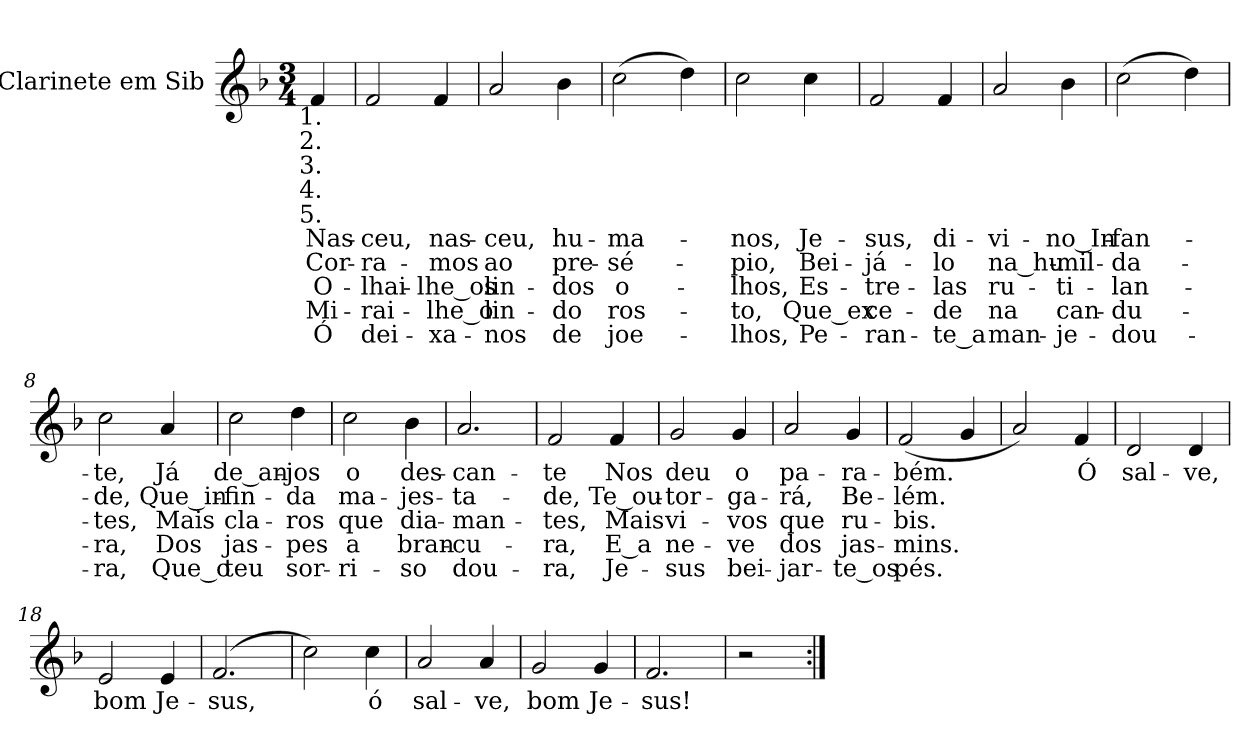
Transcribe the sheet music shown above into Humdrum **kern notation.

**kern	**text	**text	**text	**text	**text
*part1	*part1	*part1	*part1	*part1	*part1
*staff1	*staff1	*staff1	*staff1	*staff1	*staff1
*I"Clarinete em Sib	*	*	*	*	*
*I'Cl.	*	*	*	*	*
!!LO:PB:g=z
*clefG2	*	*	*	*	*
*ITrd1c2	*	*	*	*	*
*k[b-e-a-]	*	*	*	*	*
*E-:	*	*	*	*	*
*M3/4	*	*	*	*	*
*MM120	*	*	*	*	*
=	=	=	=	=	=
!LO:TX:b:cj:t=1.	!	!	!	!	!
!LO:TX:b:cj:t=2.	!	!	!	!	!
!LO:TX:b:cj:t=3.	!	!	!	!	!
!LO:TX:b:cj:t=4.	!	!	!	!	!
!LO:TX:b:cj:t=5.	!	!	!	!	!
!	!LO:LY:b:color=#000000	!LO:LY:b:color=#000000	!LO:LY:b:color=#000000	!LO:LY:b:color=#000000	!LO:LY:b:color=#000000
4e-i/	Nas-	Cor-	O-	Mi-	Ó
=1	=1	=1	=1	=1	=1
!	!LO:LY:b:color=#000000	!LO:LY:b:color=#000000	!LO:LY:b:color=#000000	!LO:LY:b:color=#000000	!LO:LY:b:color=#000000
2e-i/	-ceu,	-ra-	-lhai-	-rai-	dei-
!	!LO:LY:b:color=#000000	!LO:LY:b:color=#000000	!LO:LY:b:color=#000000	!LO:LY:b:color=#000000	!LO:LY:b:color=#000000
4e-i/	nas-	-mos	-lhe_os	-lhe_o	-xa-
=2	=2	=2	=2	=2	=2
!	!LO:LY:b:color=#000000	!LO:LY:b:color=#000000	!LO:LY:b:color=#000000	!LO:LY:b:color=#000000	!LO:LY:b:color=#000000
2gi/	-ceu,	ao	lin-	lin-	-nos
!	!LO:LY:b:color=#000000	!LO:LY:b:color=#000000	!LO:LY:b:color=#000000	!LO:LY:b:color=#000000	!LO:LY:b:color=#000000
4a-i\	hu-	pre-	-dos	-do	de
=3	=3	=3	=3	=3	=3
!	!LO:LY:b:color=#000000	!LO:LY:b:color=#000000	!LO:LY:b:color=#000000	!LO:LY:b:color=#000000	!LO:LY:b:color=#000000
(2b-i\	-ma-	-sé-	o-	ros-	joe-
4cci\)	.	.	.	.	.
=4	=4	=4	=4	=4	=4
!	!LO:LY:b:color=#000000	!LO:LY:b:color=#000000	!LO:LY:b:color=#000000	!LO:LY:b:color=#000000	!LO:LY:b:color=#000000
2b-i\	-nos,	-pio,	-lhos,	-to,	-lhos,
!	!LO:LY:b:color=#000000	!LO:LY:b:color=#000000	!LO:LY:b:color=#000000	!LO:LY:b:color=#000000	!LO:LY:b:color=#000000
4b-i\	Je-	Bei-	Es-	Que_ex-	Pe-
=5	=5	=5	=5	=5	=5
!	!LO:LY:b:color=#000000	!LO:LY:b:color=#000000	!LO:LY:b:color=#000000	!LO:LY:b:color=#000000	!LO:LY:b:color=#000000
2e-i/	-sus,	-já-	-tre-	-ce-	-ran-
!	!LO:LY:b:color=#000000	!LO:LY:b:color=#000000	!LO:LY:b:color=#000000	!LO:LY:b:color=#000000	!LO:LY:b:color=#000000
4e-i/	di-	-lo	-las	-de	-te_a
=6	=6	=6	=6	=6	=6
!	!LO:LY:b:color=#000000	!LO:LY:b:color=#000000	!LO:LY:b:color=#000000	!LO:LY:b:color=#000000	!LO:LY:b:color=#000000
2gi/	-vi-	na_hu-	ru-	na	man-
!	!LO:LY:b:color=#000000	!LO:LY:b:color=#000000	!LO:LY:b:color=#000000	!LO:LY:b:color=#000000	!LO:LY:b:color=#000000
4a-i\	-no_In-	-mil-	-ti-	can-	-je-
=7	=7	=7	=7	=7	=7
!	!LO:LY:b:color=#000000	!LO:LY:b:color=#000000	!LO:LY:b:color=#000000	!LO:LY:b:color=#000000	!LO:LY:b:color=#000000
(2b-i\	-fan-	-da-	-lan-	-du-	-dou-
4cci\)	.	.	.	.	.
=8	=8	=8	=8	=8	=8
!	!LO:LY:b:color=#000000	!LO:LY:b:color=#000000	!LO:LY:b:color=#000000	!LO:LY:b:color=#000000	!LO:LY:b:color=#000000
2b-i\	-te,	-de,	-tes,	-ra,	-ra,
!	!LO:LY:b:color=#000000	!LO:LY:b:color=#000000	!LO:LY:b:color=#000000	!LO:LY:b:color=#000000	!LO:LY:b:color=#000000
4gi/	Já	Que_in-	Mais	Dos	Que_o
!!LO:LB:g=z
=9	=9	=9	=9	=9	=9
!	!LO:LY:b:color=#000000	!LO:LY:b:color=#000000	!LO:LY:b:color=#000000	!LO:LY:b:color=#000000	!LO:LY:b:color=#000000
2b-i\	de_an-	-fin-	cla-	jas-	teu
!	!LO:LY:b:color=#000000	!LO:LY:b:color=#000000	!LO:LY:b:color=#000000	!LO:LY:b:color=#000000	!LO:LY:b:color=#000000
4cci\	-jos	-da	-ros	-pes	sor-
=10	=10	=10	=10	=10	=10
!	!LO:LY:b:color=#000000	!LO:LY:b:color=#000000	!LO:LY:b:color=#000000	!LO:LY:b:color=#000000	!LO:LY:b:color=#000000
2b-i\	o	ma-	que	a	-ri-
!	!LO:LY:b:color=#000000	!LO:LY:b:color=#000000	!LO:LY:b:color=#000000	!LO:LY:b:color=#000000	!LO:LY:b:color=#000000
4a-i\	des-	-jes-	dia-	bran-	-so
=11	=11	=11	=11	=11	=11
!	!LO:LY:b:color=#000000	!LO:LY:b:color=#000000	!LO:LY:b:color=#000000	!LO:LY:b:color=#000000	!LO:LY:b:color=#000000
2.gi/	-can-	-ta-	-man-	-cu-	dou-
=12	=12	=12	=12	=12	=12
!	!LO:LY:b:color=#000000	!LO:LY:b:color=#000000	!LO:LY:b:color=#000000	!LO:LY:b:color=#000000	!LO:LY:b:color=#000000
2e-i/	-te	-de,	-tes,	-ra,	-ra,
!	!LO:LY:b:color=#000000	!LO:LY:b:color=#000000	!LO:LY:b:color=#000000	!LO:LY:b:color=#000000	!LO:LY:b:color=#000000
4e-i/	Nos	Te_ou-	Mais	E_a	Je-
=13	=13	=13	=13	=13	=13
!	!LO:LY:b:color=#000000	!LO:LY:b:color=#000000	!LO:LY:b:color=#000000	!LO:LY:b:color=#000000	!LO:LY:b:color=#000000
2fi/	deu	-tor-	vi-	ne-	-sus
!	!LO:LY:b:color=#000000	!LO:LY:b:color=#000000	!LO:LY:b:color=#000000	!LO:LY:b:color=#000000	!LO:LY:b:color=#000000
4fi/	o	-ga-	-vos	-ve	bei-
=14	=14	=14	=14	=14	=14
!	!LO:LY:b:color=#000000	!LO:LY:b:color=#000000	!LO:LY:b:color=#000000	!LO:LY:b:color=#000000	!LO:LY:b:color=#000000
2gi/	pa-	-rá,	que	dos	-jar-
!	!LO:LY:b:color=#000000	!LO:LY:b:color=#000000	!LO:LY:b:color=#000000	!LO:LY:b:color=#000000	!LO:LY:b:color=#000000
4fi/	-ra-	Be-	ru-	jas-	-te_os
=15	=15	=15	=15	=15	=15
!	!LO:LY:b:color=#000000	!LO:LY:b:color=#000000	!LO:LY:b:color=#000000	!LO:LY:b:color=#000000	!LO:LY:b:color=#000000
(2e-i/	-bém.	-lém.	-bis.	-mins.	pés.
4fi/	.	.	.	.	.
=16	=16	=16	=16	=16	=16
2gi/)	.	.	.	.	.
!	!LO:LY:b:color=#000000	!	!	!	!
4e-i/	Ó	.	.	.	.
!!LO:LB:g=z
=17	=17	=17	=17	=17	=17
!	!LO:LY:b:color=#000000	!	!	!	!
2ci/	sal-	.	.	.	.
!	!LO:LY:b:color=#000000	!	!	!	!
4ci/	-ve,	.	.	.	.
=18	=18	=18	=18	=18	=18
!	!LO:LY:b:color=#000000	!	!	!	!
2di/	bom	.	.	.	.
!	!LO:LY:b:color=#000000	!	!	!	!
4di/	Je-	.	.	.	.
=19	=19	=19	=19	=19	=19
!	!LO:LY:b:color=#000000	!	!	!	!
(2.e-i/	-sus,	.	.	.	.
=20	=20	=20	=20	=20	=20
2b-i\)	.	.	.	.	.
!	!LO:LY:b:color=#000000	!	!	!	!
4b-i\	ó	.	.	.	.
=21	=21	=21	=21	=21	=21
!	!LO:LY:b:color=#000000	!	!	!	!
2gi/	sal-	.	.	.	.
!	!LO:LY:b:color=#000000	!	!	!	!
4gi/	-ve,	.	.	.	.
=22	=22	=22	=22	=22	=22
!	!LO:LY:b:color=#000000	!	!	!	!
2fi/	bom	.	.	.	.
!	!LO:LY:b:color=#000000	!	!	!	!
4fi/	Je-	.	.	.	.
=23	=23	=23	=23	=23	=23
!	!LO:LY:b:color=#000000	!	!	!	!
2.e-i/	-sus!	.	.	.	.
=24	=24	=24	=24	=24	=24
2r	.	.	.	.	.
=:|!	=:|!	=:|!	=:|!	=:|!	=:|!
*-	*-	*-	*-	*-	*-
